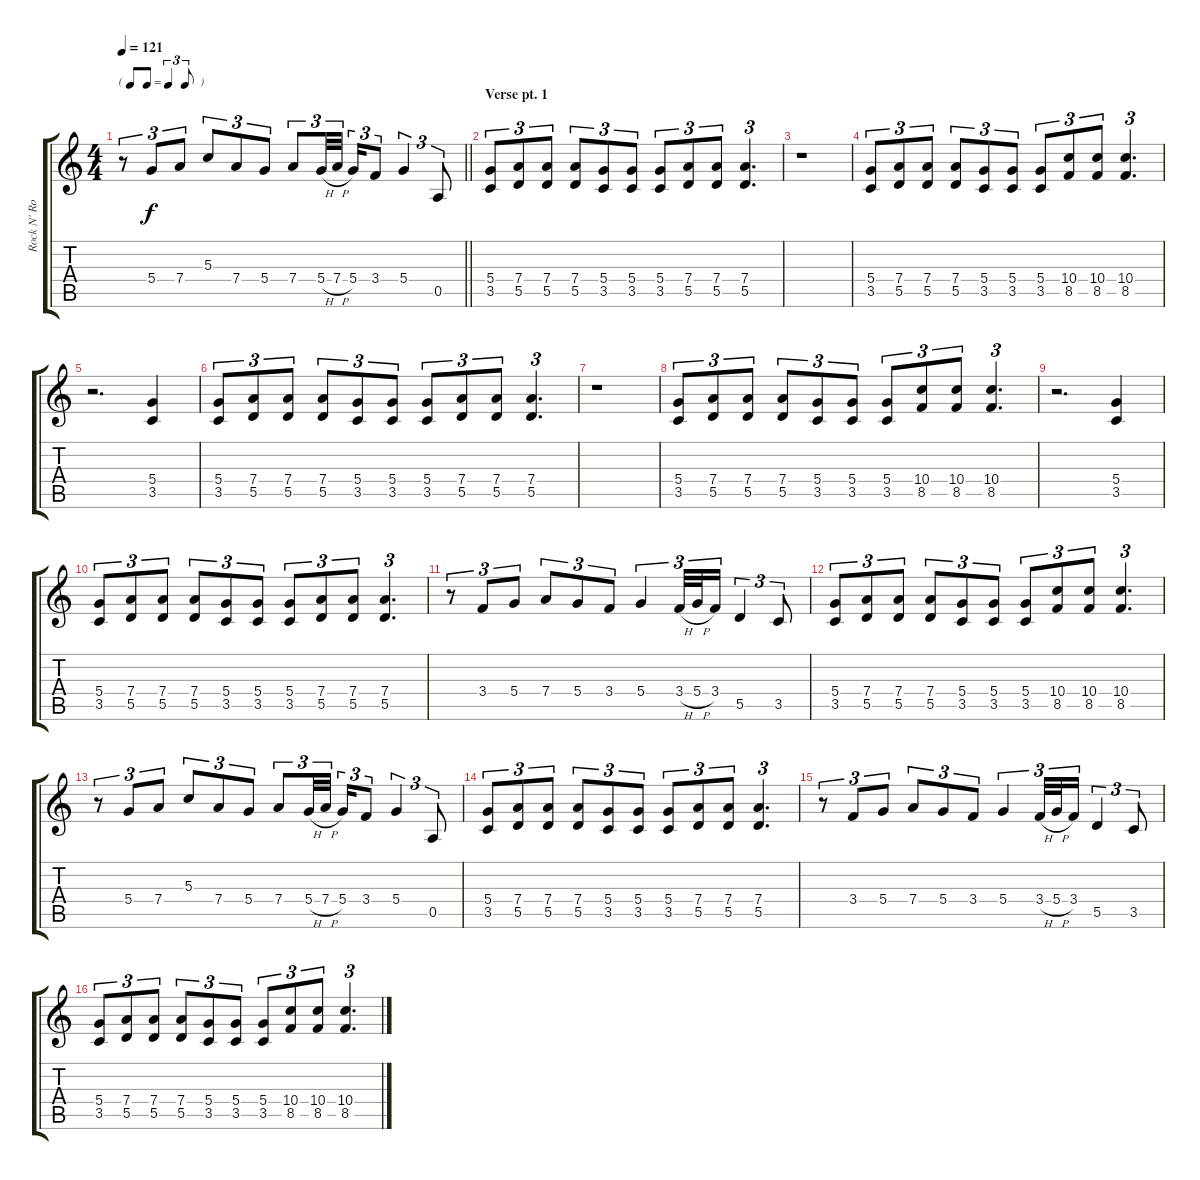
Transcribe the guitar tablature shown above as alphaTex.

\track ("Rock N' Rolf" "Rock N' Ro") {instrument distortionguitar}
\staff {score tabs}
\tuning (E4 B3 G3 D3 A2 E2) {hide}
\ts (4 4)
\tf triplet8th
\tempo 121
\clef g2
\barLineRight lightlight
\ks c
r.8{tu (3 2) dy f} 5.4.8{tu (3 2)} 7.4.8{tu (3 2)} 5.3.8{tu (3 2)} 7.4.8{tu (3 2)} 5.4.8{tu (3 2)} 7.4.8{tu (3 2)} 5.4{h}.32{tu (3 2)} 7.4{h}.32{tu (3 2) beam splitsecondary} 5.4.16{tu (3 2)} 3.4.8{tu (3 2)} 5.4.4{tu (3 2)} 0.5.8{tu (3 2)} |
\section ("" "Verse pt. 1")
(5.4 3.5).8{tu (3 2)} (7.4 5.5).8{tu (3 2)} (7.4 5.5).8{tu (3 2)} (7.4 5.5).8{tu (3 2)} (5.4 3.5).8{tu (3 2)} (5.4 3.5).8{tu (3 2)} (5.4 3.5).8{tu (3 2)} (7.4 5.5).8{tu (3 2)} (7.4 5.5).8{tu (3 2)} (7.4 5.5).4{d tu (3 2)} |
r.1 |
(5.4 3.5).8{tu (3 2)} (7.4 5.5).8{tu (3 2)} (7.4 5.5).8{tu (3 2)} (7.4 5.5).8{tu (3 2)} (5.4 3.5).8{tu (3 2)} (5.4 3.5).8{tu (3 2)} (5.4 3.5).8{tu (3 2)} (10.4 8.5).8{tu (3 2)} (10.4 8.5).8{tu (3 2)} (10.4 8.5).4{d tu (3 2)} |
r.2{d} (5.4 3.5).4 |
(5.4 3.5).8{tu (3 2)} (7.4 5.5).8{tu (3 2)} (7.4 5.5).8{tu (3 2)} (7.4 5.5).8{tu (3 2)} (5.4 3.5).8{tu (3 2)} (5.4 3.5).8{tu (3 2)} (5.4 3.5).8{tu (3 2)} (7.4 5.5).8{tu (3 2)} (7.4 5.5).8{tu (3 2)} (7.4 5.5).4{d tu (3 2)} |
r.1 |
(5.4 3.5).8{tu (3 2)} (7.4 5.5).8{tu (3 2)} (7.4 5.5).8{tu (3 2)} (7.4 5.5).8{tu (3 2)} (5.4 3.5).8{tu (3 2)} (5.4 3.5).8{tu (3 2)} (5.4 3.5).8{tu (3 2)} (10.4 8.5).8{tu (3 2)} (10.4 8.5).8{tu (3 2)} (10.4 8.5).4{d tu (3 2)} |
r.2{d} (5.4 3.5).4 |
(5.4 3.5).8{tu (3 2)} (7.4 5.5).8{tu (3 2)} (7.4 5.5).8{tu (3 2)} (7.4 5.5).8{tu (3 2)} (5.4 3.5).8{tu (3 2)} (5.4 3.5).8{tu (3 2)} (5.4 3.5).8{tu (3 2)} (7.4 5.5).8{tu (3 2)} (7.4 5.5).8{tu (3 2)} (7.4 5.5).4{d tu (3 2)} |
r.8{tu (3 2)} 3.4.8{tu (3 2)} 5.4.8{tu (3 2)} 7.4.8{tu (3 2)} 5.4.8{tu (3 2)} 3.4.8{tu (3 2)} 5.4.4{tu (3 2)} 3.4{h}.32{tu (3 2)} 5.4{h}.32{tu (3 2)} 3.4.16{tu (3 2)} 5.5.4{tu (3 2)} 3.5.8{tu (3 2)} |
(5.4 3.5).8{tu (3 2)} (7.4 5.5).8{tu (3 2)} (7.4 5.5).8{tu (3 2)} (7.4 5.5).8{tu (3 2)} (5.4 3.5).8{tu (3 2)} (5.4 3.5).8{tu (3 2)} (5.4 3.5).8{tu (3 2)} (10.4 8.5).8{tu (3 2)} (10.4 8.5).8{tu (3 2)} (10.4 8.5).4{d tu (3 2)} |
r.8{tu (3 2)} 5.4.8{tu (3 2)} 7.4.8{tu (3 2)} 5.3.8{tu (3 2)} 7.4.8{tu (3 2)} 5.4.8{tu (3 2)} 7.4.8{tu (3 2)} 5.4{h}.32{tu (3 2)} 7.4{h}.32{tu (3 2) beam splitsecondary} 5.4.16{tu (3 2)} 3.4.8{tu (3 2)} 5.4.4{tu (3 2)} 0.5.8{tu (3 2)} |
(5.4 3.5).8{tu (3 2)} (7.4 5.5).8{tu (3 2)} (7.4 5.5).8{tu (3 2)} (7.4 5.5).8{tu (3 2)} (5.4 3.5).8{tu (3 2)} (5.4 3.5).8{tu (3 2)} (5.4 3.5).8{tu (3 2)} (7.4 5.5).8{tu (3 2)} (7.4 5.5).8{tu (3 2)} (7.4 5.5).4{d tu (3 2)} |
r.8{tu (3 2)} 3.4.8{tu (3 2)} 5.4.8{tu (3 2)} 7.4.8{tu (3 2)} 5.4.8{tu (3 2)} 3.4.8{tu (3 2)} 5.4.4{tu (3 2)} 3.4{h}.32{tu (3 2)} 5.4{h}.32{tu (3 2)} 3.4.16{tu (3 2)} 5.5.4{tu (3 2)} 3.5.8{tu (3 2)} |
(5.4 3.5).8{tu (3 2)} (7.4 5.5).8{tu (3 2)} (7.4 5.5).8{tu (3 2)} (7.4 5.5).8{tu (3 2)} (5.4 3.5).8{tu (3 2)} (5.4 3.5).8{tu (3 2)} (5.4 3.5).8{tu (3 2)} (10.4 8.5).8{tu (3 2)} (10.4 8.5).8{tu (3 2)} (10.4 8.5).4{d tu (3 2)}
